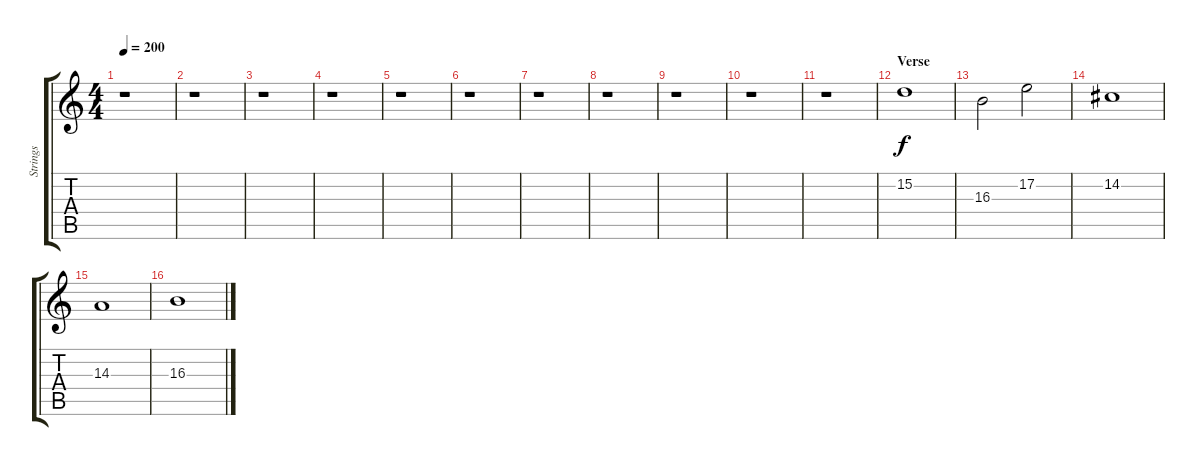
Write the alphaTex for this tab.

\track ("Strings" "Strings") {instrument stringensemble1}
\staff {score tabs}
\tuning (E4 B3 G3 D3 A2 E2) {hide}
\ts (4 4)
\tempo 200
\clef g2
\ks c
r.1{dy f} |
r.1 |
r.1 |
r.1 |
r.1 |
r.1 |
r.1 |
\section ("" "")
r.1 |
r.1 |
r.1 |
r.1 |
\section ("" "Verse")
15.2.1{volume 11 instrument synthstrings2} |
16.3.2 17.2.2 |
14.2.1 |
14.3.1 |
16.3.1
